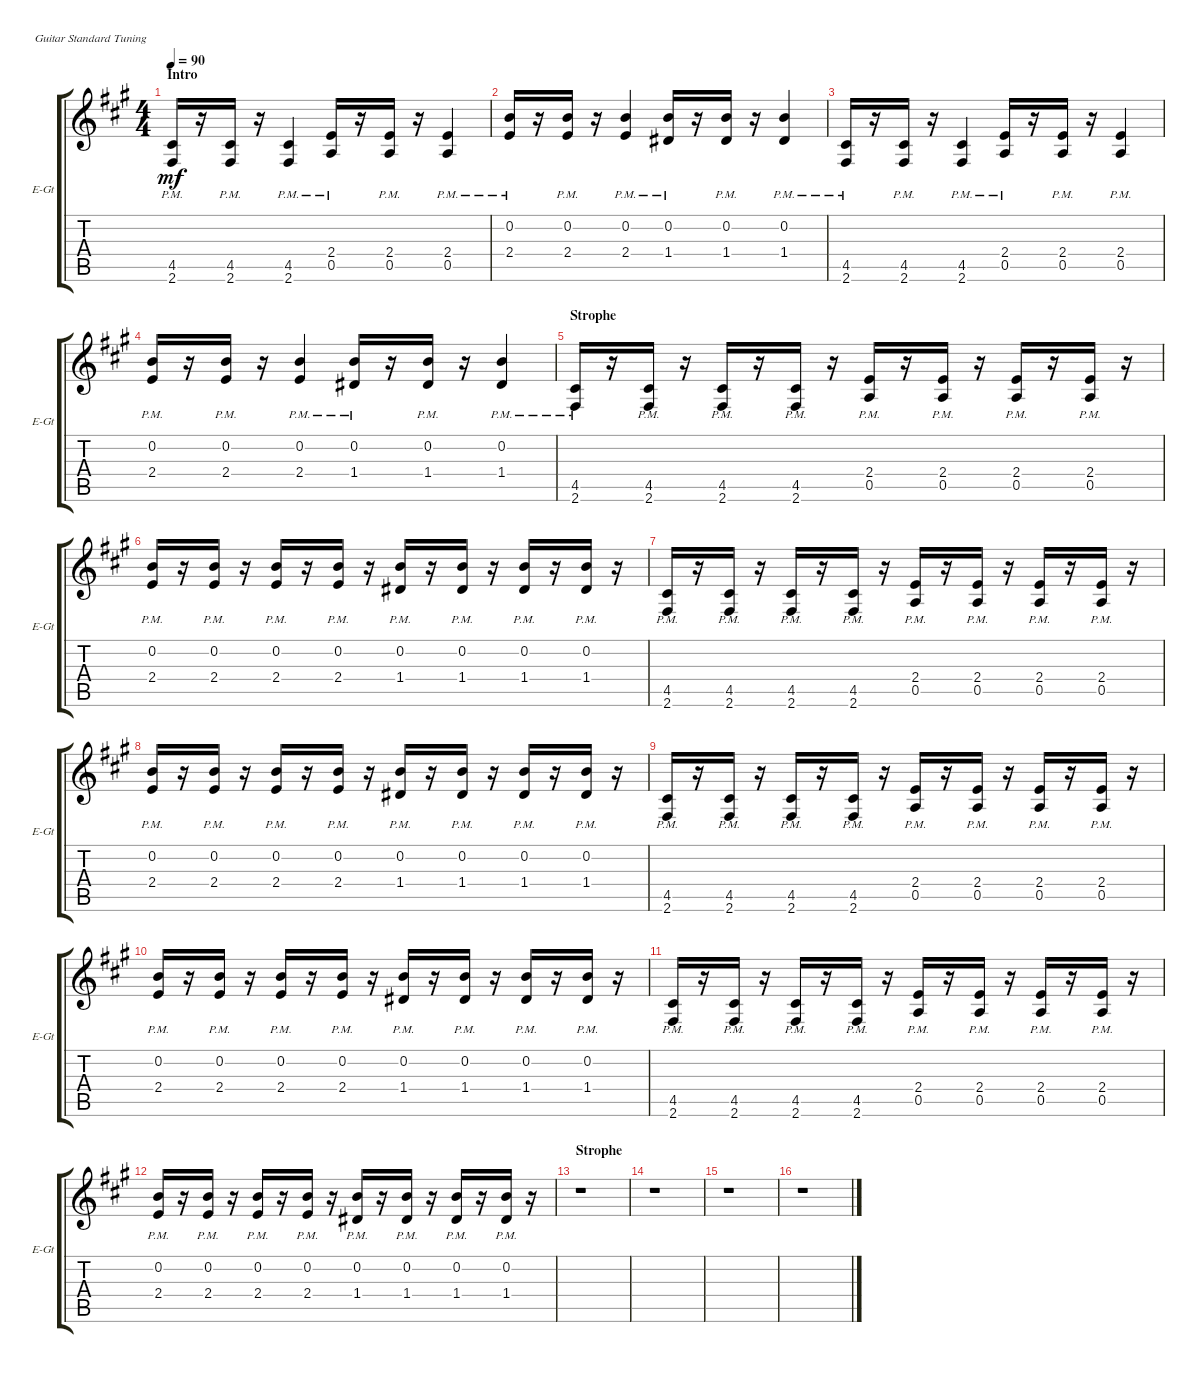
\bracketExtendMode groupsimilarinstruments
\singleTrackTrackNamePolicy allsystems
\multiTrackTrackNamePolicy allsystems
\firstSystemTrackNameOrientation horizontal
\otherSystemsTrackNameOrientation horizontal
\track ("E GT 2" "E-Gt") {instrument electricguitarclean}
\staff {score tabs}
\tuning (E4 B3 G3 D3 A2 E2)
\ts (4 4)
\section ("" "Intro")
\scale
0.480663
\tempo 90
\accidentals auto
\clef g2
\ottava regular
\simile none
\ks a
(2.6{pm} 4.5{pm}).16{dy mf instrument electricguitarclean} r.16 (2.6{pm} 4.5{pm}).16 r.16 (2.6{pm} 4.5{pm}).4 (0.5{pm} 2.4{pm}).16 r.16 (0.5{pm} 2.4{pm}).16 r.16 (0.5{pm} 2.4{pm}).4 |
\scale
0.259669 (2.4{pm} 0.2{pm}).16 r.16 (2.4{pm} 0.2{pm}).16 r.16 (2.4{pm} 0.2{pm}).4 (1.4{pm} 0.2{pm}).16 r.16 (1.4{pm} 0.2{pm}).16 r.16 (1.4{pm} 0.2{pm}).4 |
\scale
0.259669 (2.6{pm} 4.5{pm}).16 r.16 (2.6{pm} 4.5{pm}).16 r.16 (2.6{pm} 4.5{pm}).4 (0.5{pm} 2.4{pm}).16 r.16 (0.5{pm} 2.4{pm}).16 r.16 (0.5{pm} 2.4{pm}).4 |
\scale
0.333333 (2.4{pm} 0.2{pm}).16 r.16 (2.4{pm} 0.2{pm}).16 r.16 (2.4{pm} 0.2{pm}).4 (1.4{pm} 0.2{pm}).16 r.16 (1.4{pm} 0.2{pm}).16 r.16 (1.4{pm} 0.2{pm}).4 |
\section ("" "Strophe")
\scale
0.333333 (2.6{pm} 4.5{pm}).16 r.16 (2.6{pm} 4.5{pm}).16 r.16 (2.6{pm} 4.5{pm}).16 r.16 (4.5{pm} 2.6{pm}).16 r.16 (0.5{pm} 2.4{pm}).16 r.16 (0.5{pm} 2.4{pm}).16 r.16 (0.5{pm} 2.4{pm}).16 r.16 (2.4{pm} 0.5{pm}).16 r.16 |
\scale
0.333333 (2.4{pm} 0.2{pm}).16 r.16 (2.4{pm} 0.2{pm}).16 r.16 (2.4{pm} 0.2{pm}).16 r.16 (0.2{pm} 2.4{pm}).16 r.16 (1.4{pm} 0.2{pm}).16 r.16 (1.4{pm} 0.2{pm}).16 r.16 (1.4{pm} 0.2{pm}).16 r.16 (1.4{pm} 0.2{pm}).16 r.16 |
\scale
0.333333 (2.6{pm} 4.5{pm}).16 r.16 (2.6{pm} 4.5{pm}).16 r.16 (2.6{pm} 4.5{pm}).16 r.16 (4.5{pm} 2.6{pm}).16 r.16 (0.5{pm} 2.4{pm}).16 r.16 (0.5{pm} 2.4{pm}).16 r.16 (0.5{pm} 2.4{pm}).16 r.16 (2.4{pm} 0.5{pm}).16 r.16 |
\scale
0.333333 (2.4{pm} 0.2{pm}).16 r.16 (2.4{pm} 0.2{pm}).16 r.16 (2.4{pm} 0.2{pm}).16 r.16 (0.2{pm} 2.4{pm}).16 r.16 (1.4{pm} 0.2{pm}).16 r.16 (1.4{pm} 0.2{pm}).16 r.16 (1.4{pm} 0.2{pm}).16 r.16 (1.4{pm} 0.2{pm}).16 r.16 |
\scale
0.333333 (2.6{pm} 4.5{pm}).16 r.16 (2.6{pm} 4.5{pm}).16 r.16 (2.6{pm} 4.5{pm}).16 r.16 (4.5{pm} 2.6{pm}).16 r.16 (0.5{pm} 2.4{pm}).16 r.16 (0.5{pm} 2.4{pm}).16 r.16 (0.5{pm} 2.4{pm}).16 r.16 (2.4{pm} 0.5{pm}).16 r.16 |
\scale
0.333333 (2.4{pm} 0.2{pm}).16 r.16 (2.4{pm} 0.2{pm}).16 r.16 (2.4{pm} 0.2{pm}).16 r.16 (0.2{pm} 2.4{pm}).16 r.16 (1.4{pm} 0.2{pm}).16 r.16 (1.4{pm} 0.2{pm}).16 r.16 (1.4{pm} 0.2{pm}).16 r.16 (1.4{pm} 0.2{pm}).16 r.16 |
\scale
0.333333 (2.6{pm} 4.5{pm}).16 r.16 (2.6{pm} 4.5{pm}).16 r.16 (2.6{pm} 4.5{pm}).16 r.16 (4.5{pm} 2.6{pm}).16 r.16 (0.5{pm} 2.4{pm}).16 r.16 (0.5{pm} 2.4{pm}).16 r.16 (0.5{pm} 2.4{pm}).16 r.16 (2.4{pm} 0.5{pm}).16 r.16 |
\scale
0.333333 (2.4{pm} 0.2{pm}).16 r.16 (2.4{pm} 0.2{pm}).16 r.16 (2.4{pm} 0.2{pm}).16 r.16 (0.2{pm} 2.4{pm}).16 r.16 (1.4{pm} 0.2{pm}).16 r.16 (1.4{pm} 0.2{pm}).16 r.16 (1.4{pm} 0.2{pm}).16 r.16 (1.4{pm} 0.2{pm}).16 r.16 |
\section ("" "Strophe")
\scale
0.282051 r.1 |
\scale
0.435897 r.1 |
\scale
0.282051 r.1 |
\scale
0.377778 r.1
